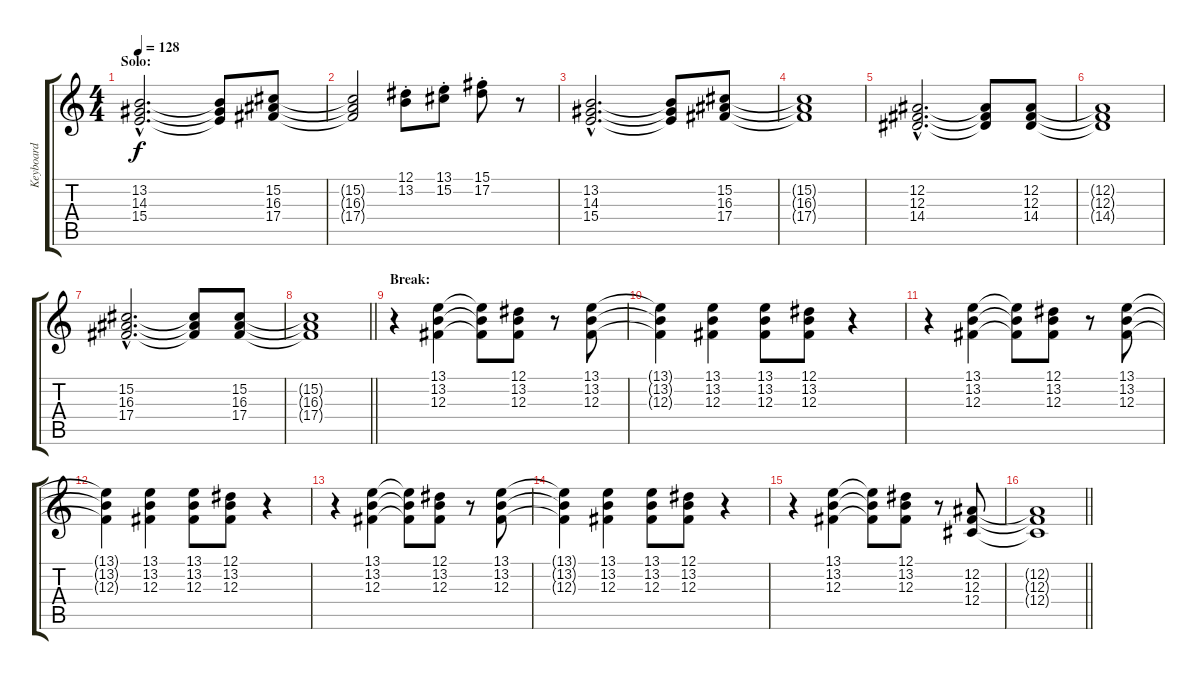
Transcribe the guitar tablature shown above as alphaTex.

\track ("Keyboard" "Keyboard") {instrument lead2sawtooth}
\staff {score tabs}
\tuning (Eb4 Bb3 Gb3 Db3 Ab2 Db2) {hide}
\ts (4 4)
\section ("" "Solo:")
\tempo 128
\clef g2
\ks c
(13.2{hac} 14.3{hac} 15.4{hac}).2{d dy f} (13.2{t} 14.3{t} 15.4{t}).8 (15.2 16.3 17.4).8 |
(15.2{t} 16.3{t} 17.4{t}).2 (12.1{st} 13.2{st}).8 (13.1{st} 15.2{st}).8 (15.1{st} 17.2{st}).8 r.8 |
(13.2{hac} 14.3{hac} 15.4{hac}).2{d} (13.2{t} 14.3{t} 15.4{t}).8 (15.2 16.3 17.4).8 |
(15.2{t} 16.3{t} 17.4{t}).1 |
(12.2{hac} 12.3{hac} 14.4{hac}).2{d} (12.2{t} 12.3{t} 14.4{t}).8 (12.2 12.3 14.4).8 |
(12.2{t} 12.3{t} 14.4{t}).1 |
(15.2{hac} 16.3{hac} 17.4{hac}).2{d} (15.2{t} 16.3{t} 17.4{t}).8 (15.2 16.3 17.4).8 |
\barLineRight lightlight
(15.2{t} 16.3{t} 17.4{t}).1 |
\section ("" "Break:")
r.4{volume 12 instrument lead2sawtooth} (13.1 13.2 12.3).4 (13.1{t} 13.2{t} 12.3{t}).8 (12.1 13.2 12.3).8 r.8 (13.1 13.2 12.3).8 |
(13.1{t} 13.2{t} 12.3{t}).4 (13.1 13.2 12.3).4 (13.1 13.2 12.3).8 (12.1 13.2 12.3).8 r.4 |
r.4 (13.1 13.2 12.3).4 (13.1{t} 13.2{t} 12.3{t}).8 (12.1 13.2 12.3).8 r.8 (13.1 13.2 12.3).8 |
(13.1{t} 13.2{t} 12.3{t}).4 (13.1 13.2 12.3).4 (13.1 13.2 12.3).8 (12.1 13.2 12.3).8 r.4 |
r.4 (13.1 13.2 12.3).4 (13.1{t} 13.2{t} 12.3{t}).8 (12.1 13.2 12.3).8 r.8 (13.1 13.2 12.3).8 |
(13.1{t} 13.2{t} 12.3{t}).4 (13.1 13.2 12.3).4 (13.1 13.2 12.3).8 (12.1 13.2 12.3).8 r.4 |
r.4 (13.1 13.2 12.3).4 (13.1{t} 13.2{t} 12.3{t}).8 (12.1 13.2 12.3).8 r.8 (12.2 12.3 12.4).8 |
\barLineRight lightlight
(12.2{t} 12.3{t} 12.4{t}).1
